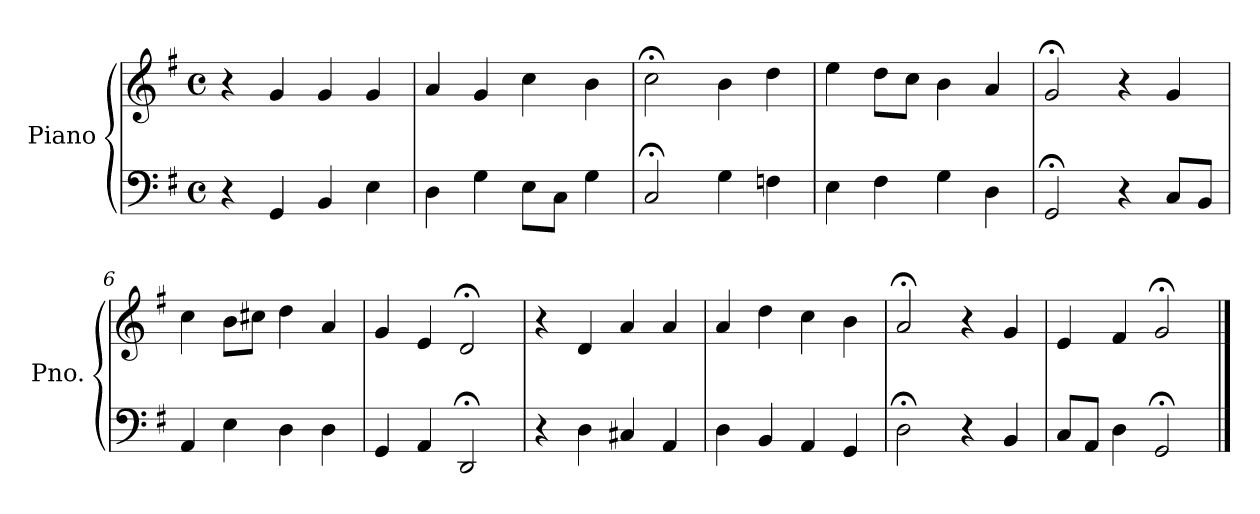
**kern	**kern
*part1	*part1
*staff2	*staff1
*I"Piano	*
*I'Pno.	*
*clefF4	*clefG2
*k[f#]	*k[f#]
*M4/4	*M4/4
*met(c)	*met(c)
=1	=1
4r	4r
4GG/	4g/
4BB/	4g/
4E\	4g/
=2	=2
4D\	4a/
4G\	4g/
8E\L	4cc\
8C\J	.
4G\	4b\
=3	=3
2C;</	2cc;<\
4G\	4b\
4Fn\	4dd\
=4	=4
4E\	4ee\
4F#\	8dd\L
.	8cc\J
4G\	4b\
4D\	4a/
=5	=5
2GG;</	2g;</
4r	4r
8C/L	4g/
8BB/J	.
=6	=6
4AA/	4cc\
4E\	8b\L
.	8cc#X\J
4D\	4dd\
4D\	4a/
=7	=7
4GG/	4g/
4AA/	4e/
2DD;</	2d;</
!!LO:LB:g=z
=8	=8
4r	4r
4D\	4d/
4C#X/	4a/
4AA/	4a/
=9	=9
4D\	4a/
4BB/	4dd\
4AA/	4cc\
4GG/	4b\
=10	=10
2D;<\	2a;</
4r	4r
4BB/	4g/
=11	=11
8C/L	4e/
8AA/J	.
4D\	4f#/
2GG;</	2g;</
==	==
*-	*-
